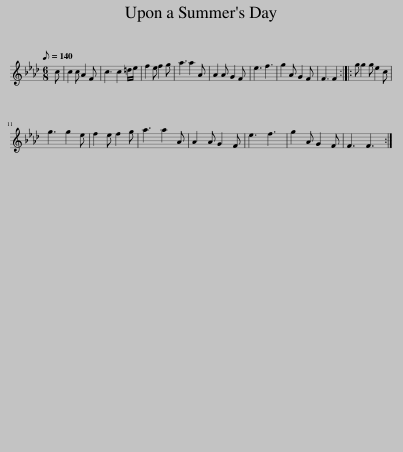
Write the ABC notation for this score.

X:1
L:1/8
Q:1/8=140
M:6/8
I:linebreak $
K:Fmin
V:1 treble
V:1
 c | c2 c A2 F | c3 c2 =d/e/ | f2 e f2 g | a3 a2 A | %5
 A2 A G2 F | e3 f3 | g2 A G2 F | F3 F2 :: g g2 g e2 c |$ %10
 g3 g2 e | f2 e f2 g | a3 a2 A | A2 A G2 F | e3 f3 | %15
 g2 A G2 F | F3 F3 :| %17
